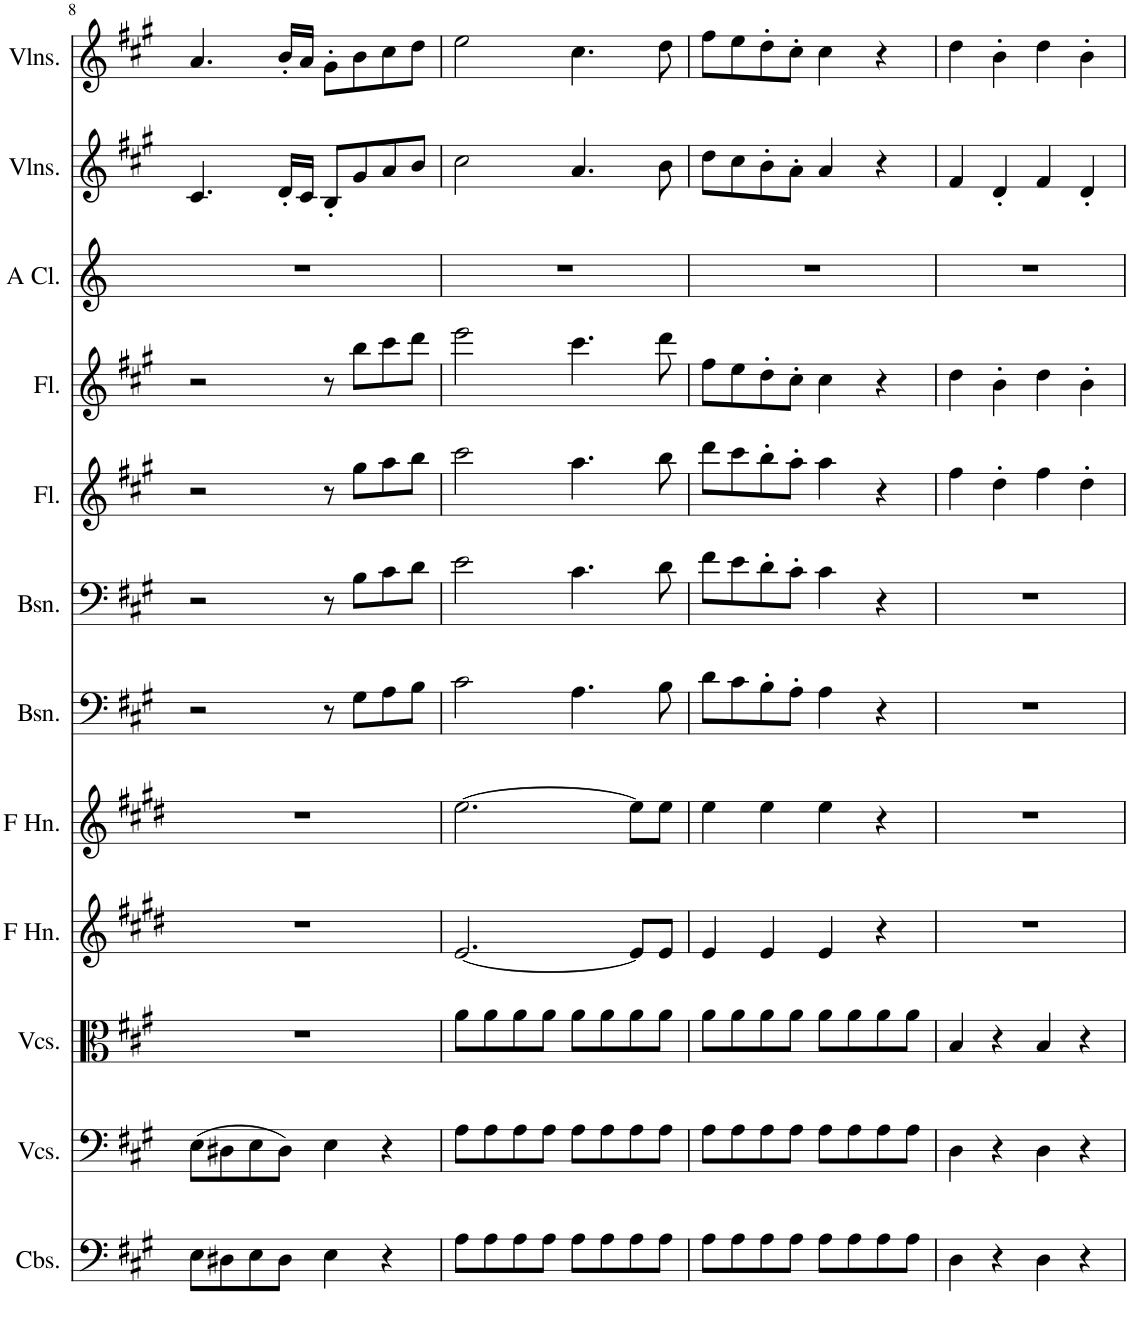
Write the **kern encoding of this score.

**kern	**kern	**kern	**kern	**kern	**kern	**kern	**kern	**kern	**kern	**kern	**kern
*part12	*part11	*part10	*part9	*part8	*part7	*part6	*part5	*part4	*part3	*part2	*part1
*staff12	*staff11	*staff10	*staff9	*staff8	*staff7	*staff6	*staff5	*staff4	*staff3	*staff2	*staff1
*I"Contrabasses, Contrabass	*I"Violoncellos, Cello	*I"Violoncellos, Viola	*I"Horn in F, A Horn 2	*I"Horn in F, A Horn 1	*I"Bassoon, Bassoon 2	*I"Bassoon, Bassoon 1	*I"Flute, Flute 2	*I"Flute, Flute 1	*I"A Clarinet, Solo A Clarinet	*I"Violins, Violin 2	*I"Violins, Violin 1
*I'Cbs.	*I'Vcs.	*I'Vcs.	*I'F Hn.	*I'F Hn.	*I'Bsn.	*I'Bsn.	*I'Fl.	*I'Fl.	*I'A Cl.	*I'Vlns.	*I'Vlns.
!!LO:PB:g=z
*clefF4	*clefF4	*clefC3	*clefG2	*clefG2	*clefF4	*clefF4	*clefG2	*clefG2	*clefG2	*clefG2	*clefG2
*Trd7c12	*	*	*Trd4c7	*Trd4c7	*	*	*	*	*Trd2c3	*	*
*k[f#c#g#]	*k[f#c#g#]	*k[f#c#g#]	*k[f#c#g#d#]	*k[f#c#g#d#]	*k[f#c#g#]	*k[f#c#g#]	*k[f#c#g#]	*k[f#c#g#]	*k[]	*k[f#c#g#]	*k[f#c#g#]
*M4/4	*M4/4	*M4/4	*M4/4	*M4/4	*M4/4	*M4/4	*M4/4	*M4/4	*M4/4	*M4/4	*M4/4
=8	=8	=8	=8	=8	=8	=8	=8	=8	=8	=8	=8
8E\L	(8E\L	1r	1r	1r	2r	2r	2r	2r	1r	4.c#/	4.a/
8D#X\	8D#X\	.	.	.	.	.	.	.	.	.	.
8E\	8E\	.	.	.	.	.	.	.	.	.	.
8D#\J	8D#\J)	.	.	.	.	.	.	.	.	16d'/LL	16b'/LL
.	.	.	.	.	.	.	.	.	.	16c#/JJ	16a/JJ
4E\	4E\	.	.	.	8r	8r	8r	8r	.	8B'/L	8g#'\L
.	.	.	.	.	8G#\L	8B\L	8gg#\L	8bb\L	.	8g#/	8b\
4r	4r	.	.	.	8A\	8c#\	8aa\	8ccc#\	.	8a/	8cc#\
.	.	.	.	.	8B\J	8d\J	8bb\J	8ddd\J	.	8b/J	8dd\J
=9	=9	=9	=9	=9	=9	=9	=9	=9	=9	=9	=9
8A\L	8A\L	8a\L	[2.e/	[2.ee\	2c#\	2e\	2ccc#\	2eee\	1r	2cc#\	2ee\
8A\	8A\	8a\	.	.	.	.	.	.	.	.	.
8A\	8A\	8a\	.	.	.	.	.	.	.	.	.
8A\J	8A\J	8a\J	.	.	.	.	.	.	.	.	.
8A\L	8A\L	8a\L	.	.	4.A\	4.c#\	4.aa\	4.ccc#\	.	4.a/	4.cc#\
8A\	8A\	8a\	.	.	.	.	.	.	.	.	.
8A\	8A\	8a\	8e/L]	8ee\L]	.	.	.	.	.	.	.
8A\J	8A\J	8a\J	8e/J	8ee\J	8B\	8d\	8bb\	8ddd\	.	8b\	8dd\
=10	=10	=10	=10	=10	=10	=10	=10	=10	=10	=10	=10
8A\L	8A\L	8a\L	4e/	4ee\	8d\L	8f#\L	8ddd\L	8ff#\L	1r	8dd\L	8ff#\L
8A\	8A\	8a\	.	.	8c#\	8e\	8ccc#\	8ee\	.	8cc#\	8ee\
8A\	8A\	8a\	4e/	4ee\	8B'\	8d'\	8bb'\	8dd'\	.	8b'\	8dd'\
8A\J	8A\J	8a\J	.	.	8A'\J	8c#'\J	8aa'\J	8cc#'\J	.	8a'\J	8cc#'\J
8A\L	8A\L	8a\L	4e/	4ee\	4A\	4c#\	4aa\	4cc#\	.	4a/	4cc#\
8A\	8A\	8a\	.	.	.	.	.	.	.	.	.
8A\	8A\	8a\	4r	4r	4r	4r	4r	4r	.	4r	4r
8A\J	8A\J	8a\J	.	.	.	.	.	.	.	.	.
=11	=11	=11	=11	=11	=11	=11	=11	=11	=11	=11	=11
4D\	4D\	4B/	1r	1r	1r	1r	4ff#\	4dd\	1r	4f#/	4dd\
4r	4r	4r	.	.	.	.	4dd'\	4b'\	.	4d'/	4b'\
4D\	4D\	4B/	.	.	.	.	4ff#\	4dd\	.	4f#/	4dd\
4r	4r	4r	.	.	.	.	4dd'\	4b'\	.	4d'/	4b'\
=	=	=	=	=	=	=	=	=	=	=	=
*-	*-	*-	*-	*-	*-	*-	*-	*-	*-	*-	*-
